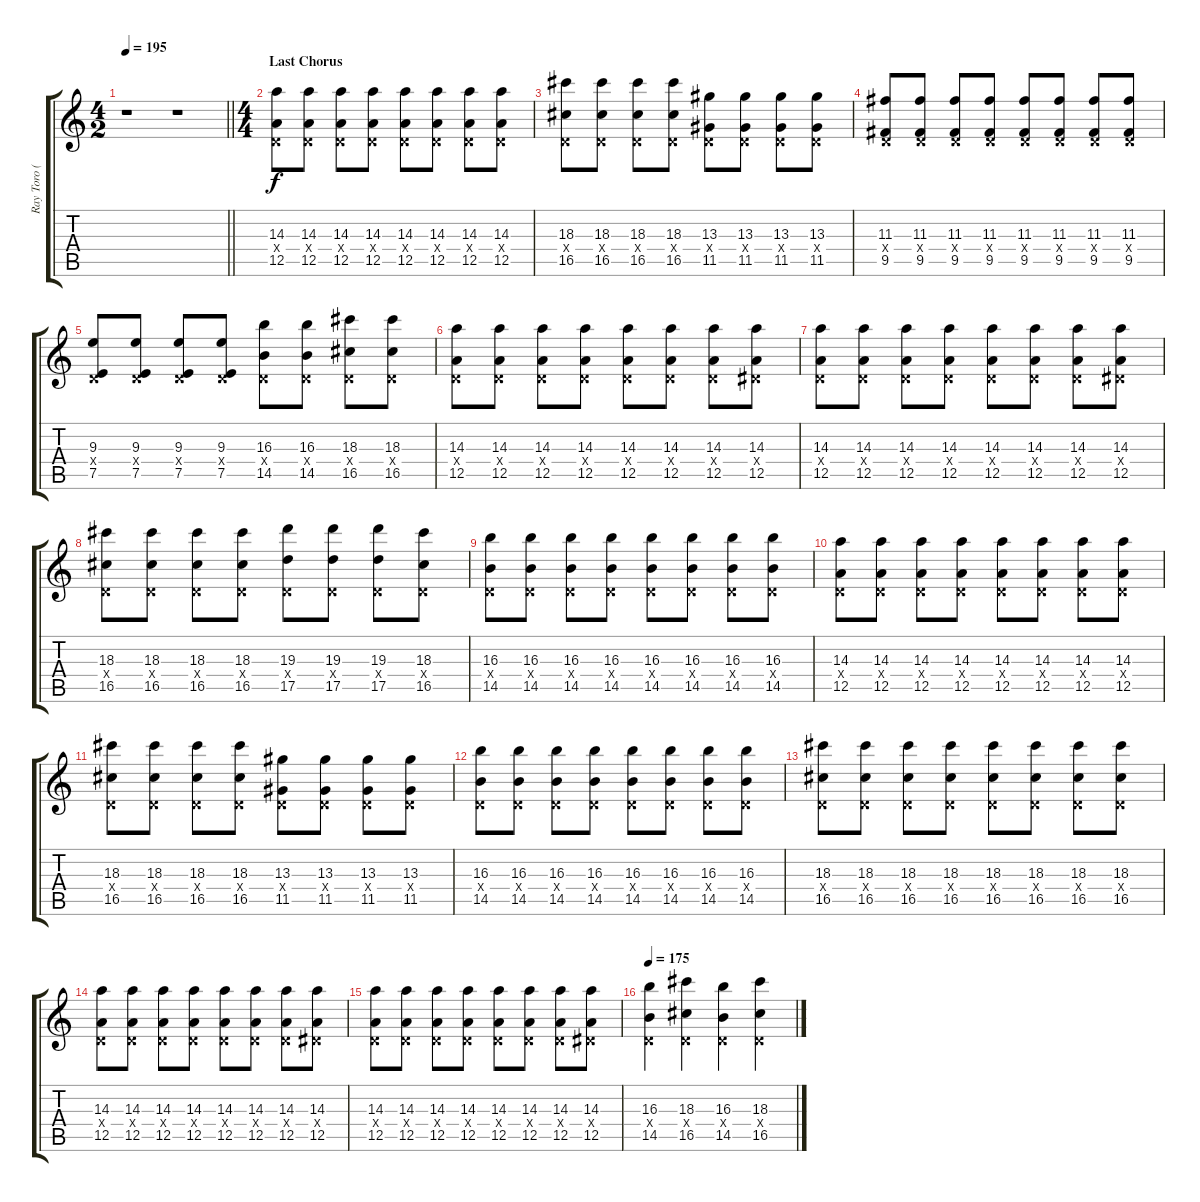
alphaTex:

\track ("Ray Toro (lead guitar)" "Ray Toro (") {instrument electricguitarmuted}
\staff {score tabs}
\tuning (E4 B3 G3 D3 A2 E2) {hide}
\ts (4 2)
\tempo 195
\clef g2
\barLineRight lightlight
\ks c
r.1{dy f} r.1 |
\ts (4 4)
\section ("" "Last Chorus")
(14.3 0.4{x} 12.5).8 (14.3 0.4{x} 12.5).8 (14.3 0.4{x} 12.5).8 (14.3 0.4{x} 12.5).8 (14.3 0.4{x} 12.5).8 (14.3 0.4{x} 12.5).8 (14.3 0.4{x} 12.5).8 (14.3 0.4{x} 12.5).8 |
(18.3 0.4{x} 16.5).8 (18.3 0.4{x} 16.5).8 (18.3 0.4{x} 16.5).8 (18.3 0.4{x} 16.5).8 (13.3 0.4{x} 11.5).8 (13.3 0.4{x} 11.5).8 (13.3 0.4{x} 11.5).8 (13.3 0.4{x} 11.5).8 |
(11.3 0.4{x} 9.5).8 (11.3 0.4{x} 9.5).8 (11.3 0.4{x} 9.5).8 (11.3 0.4{x} 9.5).8 (11.3 0.4{x} 9.5).8 (11.3 0.4{x} 9.5).8 (11.3 0.4{x} 9.5).8 (11.3 0.4{x} 9.5).8 |
(9.3 0.4{x} 7.5).8 (9.3 0.4{x} 7.5).8 (9.3 0.4{x} 7.5).8 (9.3 0.4{x} 7.5).8 (16.3 0.4{x} 14.5).8 (16.3 0.4{x} 14.5).8 (18.3 0.4{x} 16.5).8 (18.3 0.4{x} 16.5).8 |
(14.3 0.4{x} 12.5).8 (14.3 0.4{x} 12.5).8 (14.3 0.4{x} 12.5).8 (14.3 0.4{x} 12.5).8 (14.3 0.4{x} 12.5).8 (14.3 0.4{x} 12.5).8 (14.3 0.4{x} 12.5).8 (14.3 1.4{x} 12.5).8 |
(14.3 0.4{x} 12.5).8 (14.3 0.4{x} 12.5).8 (14.3 0.4{x} 12.5).8 (14.3 0.4{x} 12.5).8 (14.3 0.4{x} 12.5).8 (14.3 0.4{x} 12.5).8 (14.3 0.4{x} 12.5).8 (14.3 1.4{x} 12.5).8 |
(18.3 0.4{x} 16.5).8 (18.3 0.4{x} 16.5).8 (18.3 0.4{x} 16.5).8 (18.3 0.4{x} 16.5).8 (19.3 0.4{x} 17.5).8 (19.3 0.4{x} 17.5).8 (19.3 0.4{x} 17.5).8 (18.3 0.4{x} 16.5).8 |
(16.3 0.4{x} 14.5).8 (16.3 0.4{x} 14.5).8 (16.3 0.4{x} 14.5).8 (16.3 0.4{x} 14.5).8 (16.3 0.4{x} 14.5).8 (16.3 0.4{x} 14.5).8 (16.3 0.4{x} 14.5).8 (16.3 0.4{x} 14.5).8 |
(14.3 0.4{x} 12.5).8 (14.3 0.4{x} 12.5).8 (14.3 0.4{x} 12.5).8 (14.3 0.4{x} 12.5).8 (14.3 0.4{x} 12.5).8 (14.3 0.4{x} 12.5).8 (14.3 0.4{x} 12.5).8 (14.3 0.4{x} 12.5).8 |
(18.3 0.4{x} 16.5).8 (18.3 0.4{x} 16.5).8 (18.3 0.4{x} 16.5).8 (18.3 0.4{x} 16.5).8 (13.3 0.4{x} 11.5).8 (13.3 0.4{x} 11.5).8 (13.3 0.4{x} 11.5).8 (13.3 0.4{x} 11.5).8 |
(16.3 0.4{x} 14.5).8 (16.3 0.4{x} 14.5).8 (16.3 0.4{x} 14.5).8 (16.3 0.4{x} 14.5).8 (16.3 0.4{x} 14.5).8 (16.3 0.4{x} 14.5).8 (16.3 0.4{x} 14.5).8 (16.3 0.4{x} 14.5).8 |
(18.3 0.4{x} 16.5).8 (18.3 0.4{x} 16.5).8 (18.3 0.4{x} 16.5).8 (18.3 0.4{x} 16.5).8 (18.3 0.4{x} 16.5).8 (18.3 0.4{x} 16.5).8 (18.3 0.4{x} 16.5).8 (18.3 0.4{x} 16.5).8 |
(14.3 0.4{x} 12.5).8 (14.3 0.4{x} 12.5).8 (14.3 0.4{x} 12.5).8 (14.3 0.4{x} 12.5).8 (14.3 0.4{x} 12.5).8 (14.3 0.4{x} 12.5).8 (14.3 0.4{x} 12.5).8 (14.3 1.4{x} 12.5).8 |
(14.3 0.4{x} 12.5).8 (14.3 0.4{x} 12.5).8 (14.3 0.4{x} 12.5).8 (14.3 0.4{x} 12.5).8 (14.3 0.4{x} 12.5).8 (14.3 0.4{x} 12.5).8 (14.3 0.4{x} 12.5).8 (14.3 1.4{x} 12.5).8 |
\tempo 175
(16.3 0.4{x} 14.5).4 (18.3 0.4{x} 16.5).4 (16.3 0.4{x} 14.5).4 (18.3 0.4{x} 16.5).4
